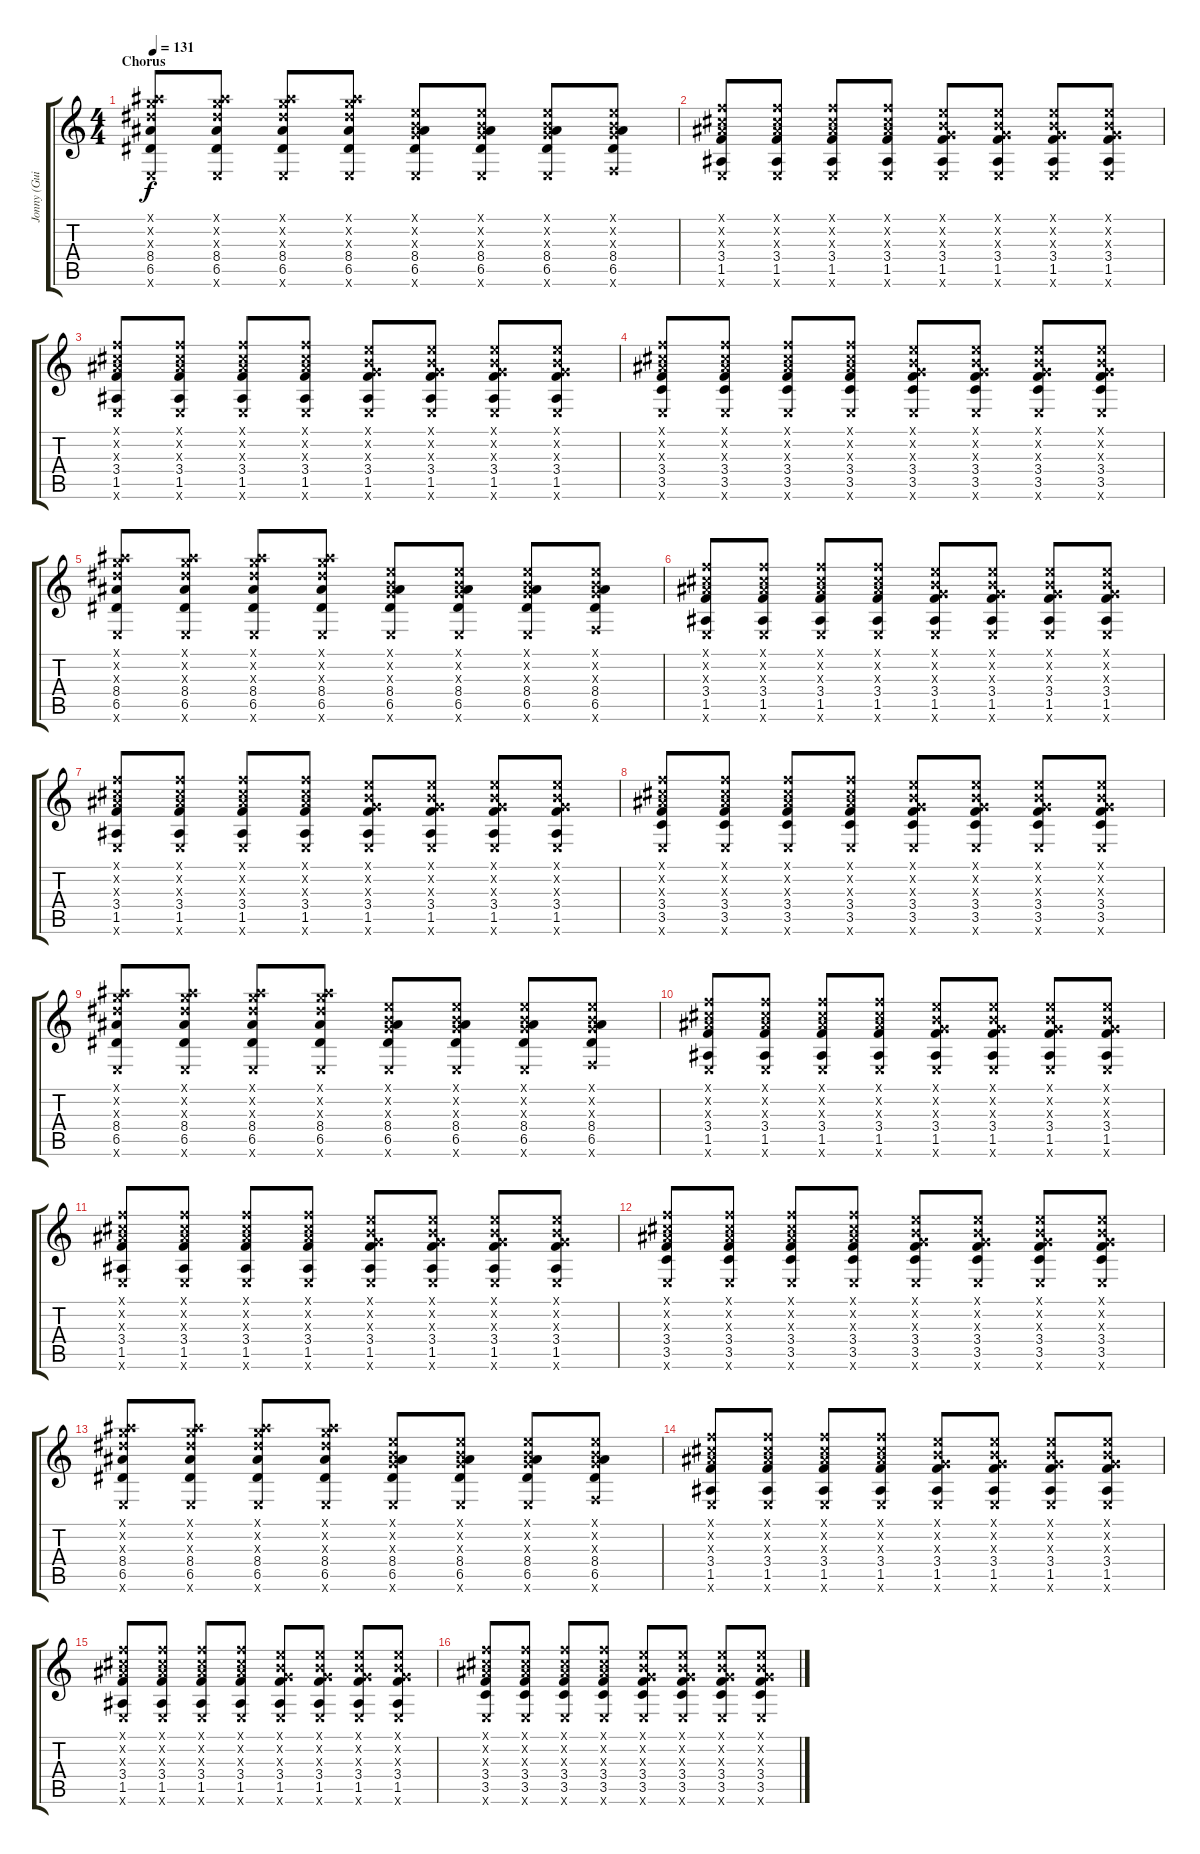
\track ("Jonny (Guitar)" "Jonny (Gui") {instrument overdrivenguitar}
\staff {score tabs}
\tuning (E4 B3 G3 D3 A2 E2) {hide}
\ts (4 4)
\section ("" "Chorus")
\tempo 131
\clef g2
\ks c
(6.1{x} 8.2{x} 8.3{x} 8.4 6.5 0.6{x}).8{dy f} (6.1{x} 8.2{x} 8.3{x} 8.4 6.5 0.6{x}).8 (6.1{x} 8.2{x} 8.3{x} 8.4 6.5 0.6{x}).8 (6.1{x} 8.2{x} 8.3{x} 8.4 6.5 0.6{x}).8 (0.1{x} 0.2{x} 0.3{x} 8.4 6.5 0.6{x}).8 (0.1{x} 0.2{x} 0.3{x} 8.4 6.5 0.6{x}).8 (0.1{x} 0.2{x} 0.3{x} 8.4 6.5 0.6{x}).8 (0.1{x} 0.2{x} 0.3{x} 8.4 6.5 1.6{x}).8 |
(1.1{x} 2.2{x} 3.3{x} 3.4 1.5 0.6{x}).8 (1.1{x} 2.2{x} 3.3{x} 3.4 1.5 0.6{x}).8 (1.1{x} 2.2{x} 3.3{x} 3.4 1.5 0.6{x}).8 (1.1{x} 2.2{x} 3.3{x} 3.4 1.5 0.6{x}).8 (0.1{x} 0.2{x} 0.3{x} 3.4 1.5 0.6{x}).8 (0.1{x} 0.2{x} 0.3{x} 3.4 1.5 0.6{x}).8 (0.1{x} 0.2{x} 0.3{x} 3.4 1.5 0.6{x}).8 (0.1{x} 0.2{x} 0.3{x} 3.4 1.5 0.6{x}).8 |
(1.1{x} 2.2{x} 3.3{x} 3.4 1.5 0.6{x}).8 (1.1{x} 2.2{x} 3.3{x} 3.4 1.5 0.6{x}).8 (1.1{x} 2.2{x} 3.3{x} 3.4 1.5 0.6{x}).8 (1.1{x} 2.2{x} 3.3{x} 3.4 1.5 0.6{x}).8 (0.1{x} 0.2{x} 0.3{x} 3.4 1.5 0.6{x}).8 (0.1{x} 0.2{x} 0.3{x} 3.4 1.5 0.6{x}).8 (0.1{x} 0.2{x} 0.3{x} 3.4 1.5 0.6{x}).8 (0.1{x} 0.2{x} 0.3{x} 3.4 1.5 0.6{x}).8 |
(1.1{x} 2.2{x} 3.3{x} 3.4 3.5 0.6{x}).8 (1.1{x} 2.2{x} 3.3{x} 3.4 3.5 0.6{x}).8 (1.1{x} 2.2{x} 3.3{x} 3.4 3.5 0.6{x}).8 (1.1{x} 2.2{x} 3.3{x} 3.4 3.5 0.6{x}).8 (0.1{x} 0.2{x} 0.3{x} 3.4 3.5 0.6{x}).8 (0.1{x} 0.2{x} 0.3{x} 3.4 3.5 0.6{x}).8 (0.1{x} 0.2{x} 0.3{x} 3.4 3.5 0.6{x}).8 (0.1{x} 0.2{x} 0.3{x} 3.4 3.5 0.6{x}).8 |
(6.1{x} 8.2{x} 8.3{x} 8.4 6.5 0.6{x}).8 (6.1{x} 8.2{x} 8.3{x} 8.4 6.5 0.6{x}).8 (6.1{x} 8.2{x} 8.3{x} 8.4 6.5 0.6{x}).8 (6.1{x} 8.2{x} 8.3{x} 8.4 6.5 0.6{x}).8 (0.1{x} 0.2{x} 0.3{x} 8.4 6.5 0.6{x}).8 (0.1{x} 0.2{x} 0.3{x} 8.4 6.5 0.6{x}).8 (0.1{x} 0.2{x} 0.3{x} 8.4 6.5 0.6{x}).8 (0.1{x} 0.2{x} 0.3{x} 8.4 6.5 1.6{x}).8 |
(1.1{x} 2.2{x} 3.3{x} 3.4 1.5 0.6{x}).8 (1.1{x} 2.2{x} 3.3{x} 3.4 1.5 0.6{x}).8 (1.1{x} 2.2{x} 3.3{x} 3.4 1.5 0.6{x}).8 (1.1{x} 2.2{x} 3.3{x} 3.4 1.5 0.6{x}).8 (0.1{x} 0.2{x} 0.3{x} 3.4 1.5 0.6{x}).8 (0.1{x} 0.2{x} 0.3{x} 3.4 1.5 0.6{x}).8 (0.1{x} 0.2{x} 0.3{x} 3.4 1.5 0.6{x}).8 (0.1{x} 0.2{x} 0.3{x} 3.4 1.5 0.6{x}).8 |
(1.1{x} 2.2{x} 3.3{x} 3.4 1.5 0.6{x}).8 (1.1{x} 2.2{x} 3.3{x} 3.4 1.5 0.6{x}).8 (1.1{x} 2.2{x} 3.3{x} 3.4 1.5 0.6{x}).8 (1.1{x} 2.2{x} 3.3{x} 3.4 1.5 0.6{x}).8 (0.1{x} 0.2{x} 0.3{x} 3.4 1.5 0.6{x}).8 (0.1{x} 0.2{x} 0.3{x} 3.4 1.5 0.6{x}).8 (0.1{x} 0.2{x} 0.3{x} 3.4 1.5 0.6{x}).8 (0.1{x} 0.2{x} 0.3{x} 3.4 1.5 0.6{x}).8 |
(1.1{x} 2.2{x} 3.3{x} 3.4 3.5 0.6{x}).8 (1.1{x} 2.2{x} 3.3{x} 3.4 3.5 0.6{x}).8 (1.1{x} 2.2{x} 3.3{x} 3.4 3.5 0.6{x}).8 (1.1{x} 2.2{x} 3.3{x} 3.4 3.5 0.6{x}).8 (0.1{x} 0.2{x} 0.3{x} 3.4 3.5 0.6{x}).8 (0.1{x} 0.2{x} 0.3{x} 3.4 3.5 0.6{x}).8 (0.1{x} 0.2{x} 0.3{x} 3.4 3.5 0.6{x}).8 (0.1{x} 0.2{x} 0.3{x} 3.4 3.5 0.6{x}).8 |
(6.1{x} 8.2{x} 8.3{x} 8.4 6.5 0.6{x}).8 (6.1{x} 8.2{x} 8.3{x} 8.4 6.5 0.6{x}).8 (6.1{x} 8.2{x} 8.3{x} 8.4 6.5 0.6{x}).8 (6.1{x} 8.2{x} 8.3{x} 8.4 6.5 0.6{x}).8 (0.1{x} 0.2{x} 0.3{x} 8.4 6.5 0.6{x}).8 (0.1{x} 0.2{x} 0.3{x} 8.4 6.5 0.6{x}).8 (0.1{x} 0.2{x} 0.3{x} 8.4 6.5 0.6{x}).8 (0.1{x} 0.2{x} 0.3{x} 8.4 6.5 1.6{x}).8 |
(1.1{x} 2.2{x} 3.3{x} 3.4 1.5 0.6{x}).8 (1.1{x} 2.2{x} 3.3{x} 3.4 1.5 0.6{x}).8 (1.1{x} 2.2{x} 3.3{x} 3.4 1.5 0.6{x}).8 (1.1{x} 2.2{x} 3.3{x} 3.4 1.5 0.6{x}).8 (0.1{x} 0.2{x} 0.3{x} 3.4 1.5 0.6{x}).8 (0.1{x} 0.2{x} 0.3{x} 3.4 1.5 0.6{x}).8 (0.1{x} 0.2{x} 0.3{x} 3.4 1.5 0.6{x}).8 (0.1{x} 0.2{x} 0.3{x} 3.4 1.5 0.6{x}).8 |
(1.1{x} 2.2{x} 3.3{x} 3.4 1.5 0.6{x}).8 (1.1{x} 2.2{x} 3.3{x} 3.4 1.5 0.6{x}).8 (1.1{x} 2.2{x} 3.3{x} 3.4 1.5 0.6{x}).8 (1.1{x} 2.2{x} 3.3{x} 3.4 1.5 0.6{x}).8 (0.1{x} 0.2{x} 0.3{x} 3.4 1.5 0.6{x}).8 (0.1{x} 0.2{x} 0.3{x} 3.4 1.5 0.6{x}).8 (0.1{x} 0.2{x} 0.3{x} 3.4 1.5 0.6{x}).8 (0.1{x} 0.2{x} 0.3{x} 3.4 1.5 0.6{x}).8 |
(1.1{x} 2.2{x} 3.3{x} 3.4 3.5 0.6{x}).8 (1.1{x} 2.2{x} 3.3{x} 3.4 3.5 0.6{x}).8 (1.1{x} 2.2{x} 3.3{x} 3.4 3.5 0.6{x}).8 (1.1{x} 2.2{x} 3.3{x} 3.4 3.5 0.6{x}).8 (0.1{x} 0.2{x} 0.3{x} 3.4 3.5 0.6{x}).8 (0.1{x} 0.2{x} 0.3{x} 3.4 3.5 0.6{x}).8 (0.1{x} 0.2{x} 0.3{x} 3.4 3.5 0.6{x}).8 (0.1{x} 0.2{x} 0.3{x} 3.4 3.5 0.6{x}).8 |
(6.1{x} 8.2{x} 8.3{x} 8.4 6.5 0.6{x}).8 (6.1{x} 8.2{x} 8.3{x} 8.4 6.5 0.6{x}).8 (6.1{x} 8.2{x} 8.3{x} 8.4 6.5 0.6{x}).8 (6.1{x} 8.2{x} 8.3{x} 8.4 6.5 0.6{x}).8 (0.1{x} 0.2{x} 0.3{x} 8.4 6.5 0.6{x}).8 (0.1{x} 0.2{x} 0.3{x} 8.4 6.5 0.6{x}).8 (0.1{x} 0.2{x} 0.3{x} 8.4 6.5 0.6{x}).8 (0.1{x} 0.2{x} 0.3{x} 8.4 6.5 1.6{x}).8 |
(1.1{x} 2.2{x} 3.3{x} 3.4 1.5 0.6{x}).8 (1.1{x} 2.2{x} 3.3{x} 3.4 1.5 0.6{x}).8 (1.1{x} 2.2{x} 3.3{x} 3.4 1.5 0.6{x}).8 (1.1{x} 2.2{x} 3.3{x} 3.4 1.5 0.6{x}).8 (0.1{x} 0.2{x} 0.3{x} 3.4 1.5 0.6{x}).8 (0.1{x} 0.2{x} 0.3{x} 3.4 1.5 0.6{x}).8 (0.1{x} 0.2{x} 0.3{x} 3.4 1.5 0.6{x}).8 (0.1{x} 0.2{x} 0.3{x} 3.4 1.5 0.6{x}).8 |
(1.1{x} 2.2{x} 3.3{x} 3.4 1.5 0.6{x}).8 (1.1{x} 2.2{x} 3.3{x} 3.4 1.5 0.6{x}).8 (1.1{x} 2.2{x} 3.3{x} 3.4 1.5 0.6{x}).8 (1.1{x} 2.2{x} 3.3{x} 3.4 1.5 0.6{x}).8 (0.1{x} 0.2{x} 0.3{x} 3.4 1.5 0.6{x}).8 (0.1{x} 0.2{x} 0.3{x} 3.4 1.5 0.6{x}).8 (0.1{x} 0.2{x} 0.3{x} 3.4 1.5 0.6{x}).8 (0.1{x} 0.2{x} 0.3{x} 3.4 1.5 0.6{x}).8 |
(1.1{x} 2.2{x} 3.3{x} 3.4 3.5 0.6{x}).8 (1.1{x} 2.2{x} 3.3{x} 3.4 3.5 0.6{x}).8 (1.1{x} 2.2{x} 3.3{x} 3.4 3.5 0.6{x}).8 (1.1{x} 2.2{x} 3.3{x} 3.4 3.5 0.6{x}).8 (0.1{x} 0.2{x} 0.3{x} 3.4 3.5 0.6{x}).8 (0.1{x} 0.2{x} 0.3{x} 3.4 3.5 0.6{x}).8 (0.1{x} 0.2{x} 0.3{x} 3.4 3.5 0.6{x}).8 (0.1{x} 0.2{x} 0.3{x} 3.4 3.5 0.6{x}).8
